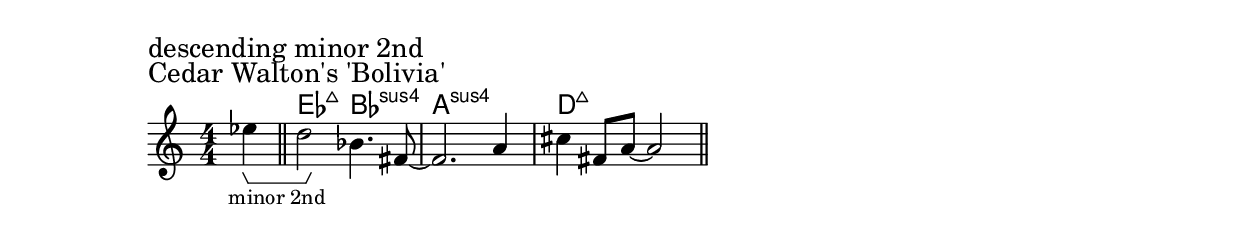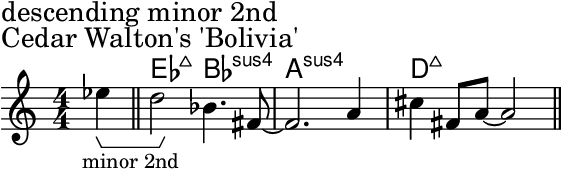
\version "2.24.4"
\language "english"
#(ly:set-option 'crop #t)
\score {
  \midi {
    \tempo 4=140
  }
  \layout {
    \context {
      \Score
      \omit BarNumber
    }
    \context {
      \Voice
      \consists Horizontal_bracket_engraver
    }
  }
  {
    <<
    \chords{
      \set noChordSymbol = ""
      \set minorChordModifier = \markup { "-" }
      \skip \ppp % spacer to set voice volume
      R4 ef2:maj bf2:sus a1:sus d1:maj
    }
    \new Staff {
      \key c \major
      \numericTimeSignature
      \time 4/4
      \clef treble
      {
        \sectionLabel \markup \left-column {
          "descending minor 2nd"
          "Cedar Walton's 'Bolivia'"
        }
        {
          \skip \f % spacer to set voice volume
          \once\override HorizontalBracketText.text = "minor 2nd"
          \partial 4 ef''4 \startGroup \bar "||"
          d''2 \stopGroup bf'4. fs'8~ |
          fs'2. a'4 |
          cs''4 fs'8 a'8~ a'2
          \bar "||"
        }
      }
    }
    >>
  }
}
